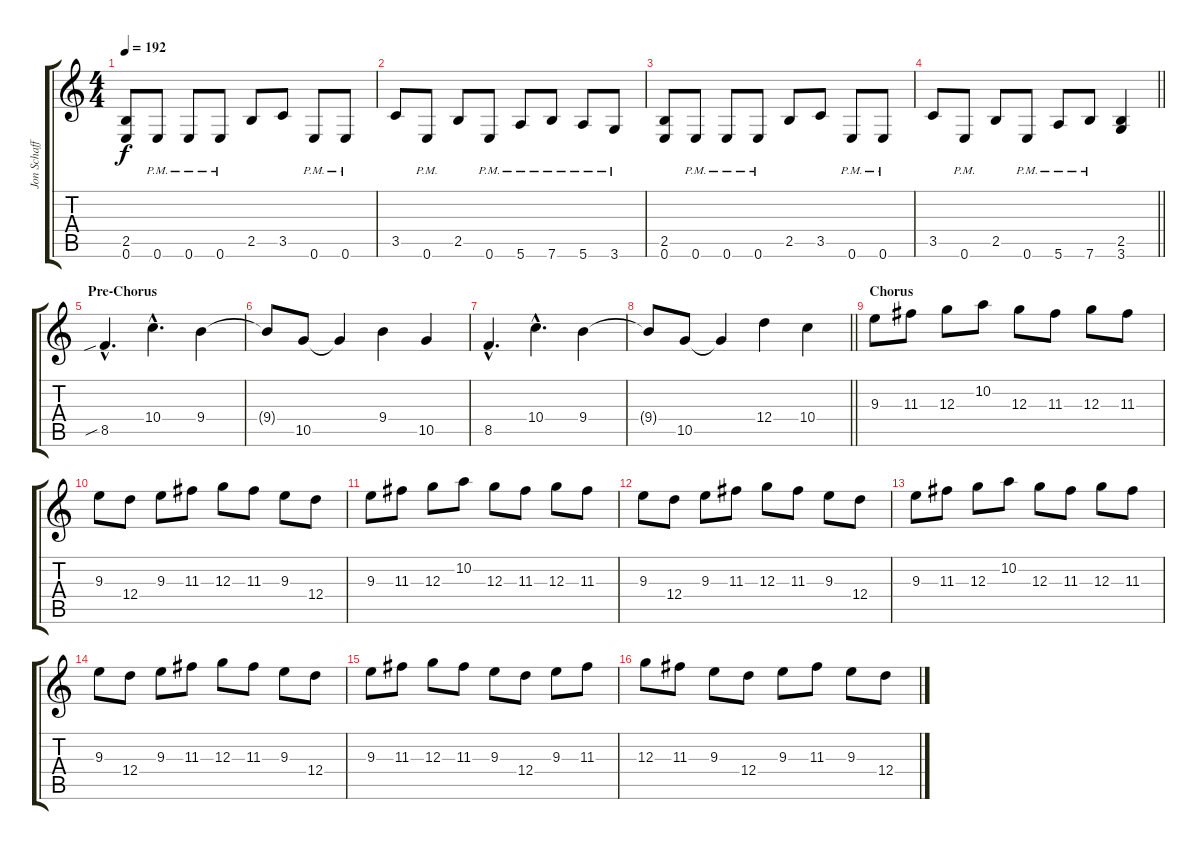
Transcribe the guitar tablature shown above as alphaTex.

\track ("Jon Schaffer" "Jon Schaff") {instrument distortionguitar}
\staff {score tabs}
\tuning (E4 B3 G3 D3 A2 E2) {hide}
\ts (4 4)
\tempo 192
\clef g2
\ks c
(2.5 0.6).8{dy f} 0.6{pm}.8 0.6{pm}.8 0.6{pm}.8 2.5.8 3.5.8 0.6{pm}.8 0.6{pm}.8 |
3.5.8 0.6{pm}.8 2.5.8 0.6{pm}.8 5.6{pm}.8 7.6{pm}.8 5.6{pm}.8 3.6{pm}.8 |
(2.5 0.6).8 0.6{pm}.8 0.6{pm}.8 0.6{pm}.8 2.5.8 3.5.8 0.6{pm}.8 0.6{pm}.8 |
\barLineRight lightlight
3.5.8 0.6{pm}.8 2.5.8 0.6{pm}.8 5.6{pm}.8 7.6{pm}.8 (2.5 3.6).4 |
\section ("" "Pre-Chorus")
8.5{sib hac}.4{d} 10.4{hac}.4{d} 9.4.4 |
9.4{t}.8 10.5.8 10.5{t}.4 9.4.4 10.5.4 |
8.5{hac}.4{d} 10.4{hac}.4{d} 9.4.4 |
\barLineRight lightlight
9.4{t}.8 10.5.8 10.5{t}.4 12.4.4 10.4.4 |
\section ("" "Chorus")
9.3.8 11.3.8 12.3.8 10.2.8 12.3.8 11.3.8 12.3.8 11.3.8 |
9.3.8 12.4.8 9.3.8 11.3.8 12.3.8 11.3.8 9.3.8 12.4.8 |
9.3.8 11.3.8 12.3.8 10.2.8 12.3.8 11.3.8 12.3.8 11.3.8 |
9.3.8 12.4.8 9.3.8 11.3.8 12.3.8 11.3.8 9.3.8 12.4.8 |
9.3.8 11.3.8 12.3.8 10.2.8 12.3.8 11.3.8 12.3.8 11.3.8 |
9.3.8 12.4.8 9.3.8 11.3.8 12.3.8 11.3.8 9.3.8 12.4.8 |
9.3.8 11.3.8 12.3.8 11.3.8 9.3.8 12.4.8 9.3.8 11.3.8 |
12.3.8 11.3.8 9.3.8 12.4.8 9.3.8 11.3.8 9.3.8 12.4.8
